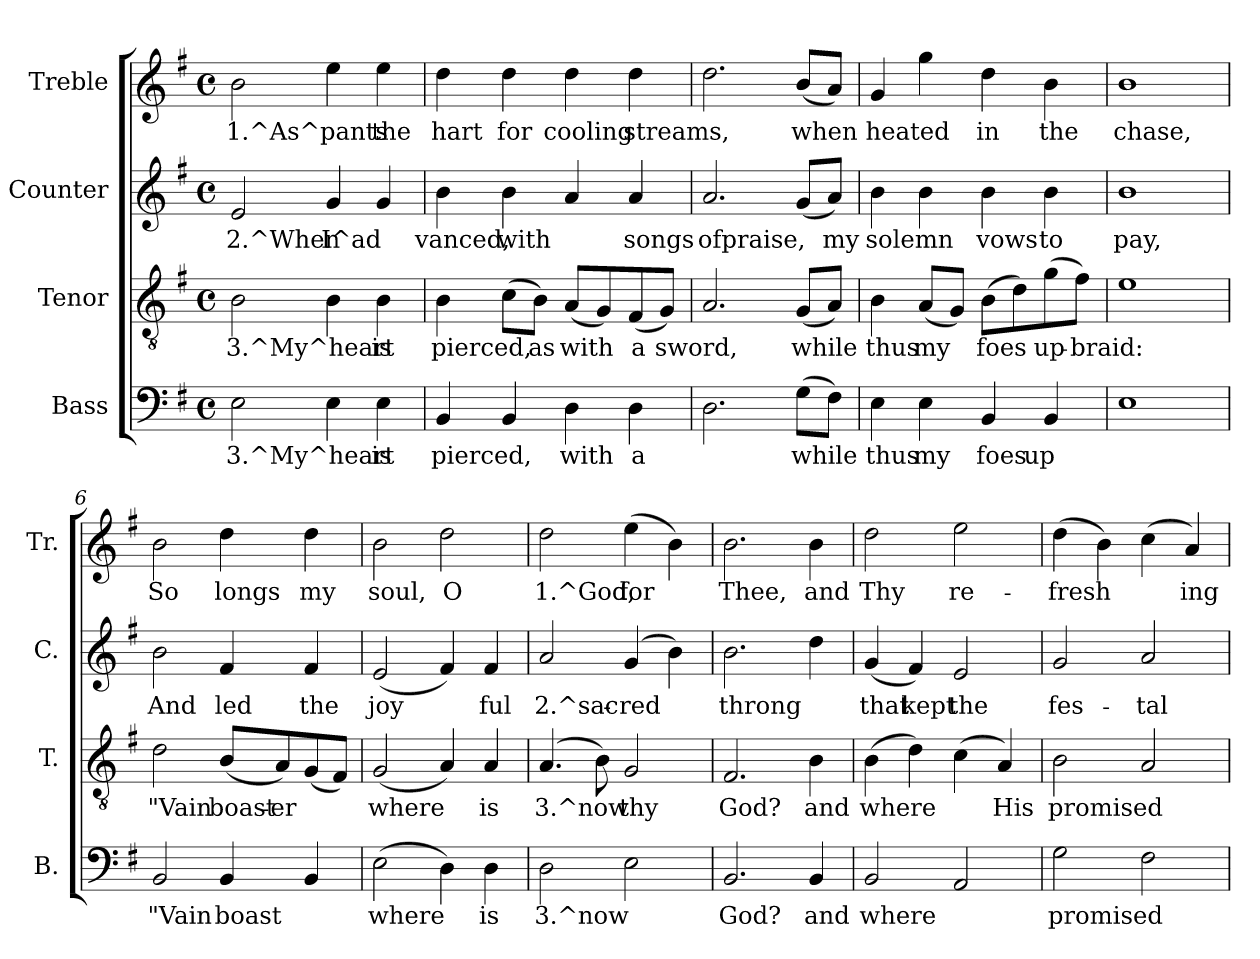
**kern	**text	**kern	**text	**kern	**text	**kern	**text
*part4	*part4	*part3	*part3	*part2	*part2	*part1	*part1
*staff4	*staff4	*staff3	*staff3	*staff2	*staff2	*staff1	*staff1
*I"Bass	*	*I"Tenor	*	*I"Counter	*	*I"Treble	*
*I'B.	*	*I'T.	*	*I'C.	*	*I'Tr.	*
!!LO:PB:g=z
*stria5	*	*stria5	*	*stria5	*	*stria5	*
*clefF4	*	*clefGv2	*	*clefG2	*	*clefG2	*
*k[f#]	*	*k[f#]	*	*k[f#]	*	*k[f#]	*
*G:	*	*G:	*	*G:	*	*G:	*
*M4/4	*	*M4/4	*	*M4/4	*	*M4/4	*
*met(c)	*	*met(c)	*	*met(c)	*	*met(c)	*
=1	=1	=1	=1	=1	=1	=1	=1
!	!LO:LY:a:rj	!	!LO:LY:b:rj	!	!LO:LY:b:rj	!	!LO:LY:b:rj
2E\	3.^My^heart	2B\	3.^My^heart	2e/	2.^When	2b\	1.^As^pants
!	!LO:LY:a:rj	!	!LO:LY:b:rj	!	!LO:LY:b:rj	!	!LO:LY:b:rj
4E\	.	4B\	.	4g/	I^ad-	4ee\	.
!	!LO:LY:a:rj	!	!LO:LY:b:rj	!	!LO:LY:b:rj	!	!LO:LY:b:rj
4E\	is	4B\	is	4g/	--	4ee\	the
=2	=2	=2	=2	=2	=2	=2	=2
!	!LO:LY:a:rj	!	!LO:LY:b:rj	!	!LO:LY:b:rj	!	!LO:LY:b:rj
4BB/	pierced,	4B\	pierced,	4b\	-vanced,	4dd\	hart
!	!LO:LY:a:rj	!	!LO:LY:b:rj	!	!LO:LY:b:rj	!	!LO:LY:b:rj
4BB/	.	(>8c\L	.	4b\	with	4dd\	for
!	!	!	!LO:LY:b:rj	!	!	!	!
.	.	8B\J)	as	.	.	.	.
!	!LO:LY:a:rj	!	!LO:LY:b:rj	!	!LO:LY:b:rj	!	!LO:LY:b:rj
4D\	with	(<8A/L	with	4a/	.	4dd\	cooling
!	!	!	!LO:LY:b:rj	!	!	!	!
.	.	8G/)	.	.	.	.	.
!	!LO:LY:a:rj	!	!LO:LY:b:rj	!	!LO:LY:b:rj	!	!LO:LY:b:rj
4D\	a	(<8F#/	a	4a/	songs	4dd\	streams,
!	!	!	!LO:LY:b:rj	!	!	!	!
.	.	8G/J)	sword,	.	.	.	.
=3	=3	=3	=3	=3	=3	=3	=3
!	!LO:LY:a:rj	!	!LO:LY:b:rj	!	!LO:LY:b:rj	!	!LO:LY:b:rj
2.D\	.	2.A/	.	2.a/	ofpraise,	2.dd\	.
!	!LO:LY:a:rj	!	!LO:LY:b:rj	!	!LO:LY:b:rj	!	!LO:LY:b:rj
(>8G\L	while	(<8G/L	while	(<8g/L	.	(<8b/L	when
!	!LO:LY:a:rj	!	!LO:LY:b:rj	!	!LO:LY:b:rj	!	!LO:LY:b:rj
8F#\J)	.	8A/J)	.	8a/J)	my	8a/J)	.
=4	=4	=4	=4	=4	=4	=4	=4
!	!LO:LY:a:rj	!	!LO:LY:b:rj	!	!LO:LY:b:rj	!	!LO:LY:b:rj
4E\	thus	4B\	thus	4b\	solemn	4g/	heated
!	!LO:LY:a:rj	!	!LO:LY:b:rj	!	!LO:LY:b:rj	!	!LO:LY:b:rj
4E\	my	(<8A/L	my	4b\	.	4gg\	.
!	!	!	!LO:LY:b:rj	!	!	!	!
.	.	8G/J)	.	.	.	.	.
!	!LO:LY:a:rj	!	!LO:LY:b:rj	!	!LO:LY:b:rj	!	!LO:LY:b:rj
4BB/	foes	(>8B\L	foes	4b\	vows	4dd\	in
!	!	!	!LO:LY:b:rj	!	!	!	!
.	.	8d\)	.	.	.	.	.
!	!LO:LY:a:rj	!	!LO:LY:b:rj	!	!LO:LY:b:rj	!	!LO:LY:b:rj
4BB/	up-	(>8g\	up-	4b\	to	4b\	the
!	!	!	!LO:LY:b:rj	!	!	!	!
.	.	8f#\J)	-braid:	.	.	.	.
=5	=5	=5	=5	=5	=5	=5	=5
!	!LO:LY:a:rj	!	!LO:LY:b:rj	!	!LO:LY:b:rj	!	!LO:LY:b:rj
1E	--	1e	.	1b	pay,	1b	chase,
=6	=6	=6	=6	=6	=6	=6	=6
!	!LO:LY:a:rj	!	!LO:LY:b:rj	!	!LO:LY:b:rj	!	!LO:LY:b:rj
2BB/	-"Vain	2d\	"Vain	2b\	And	2b\	So
!	!LO:LY:a:rj	!	!LO:LY:b:rj	!	!LO:LY:b:rj	!	!LO:LY:b:rj
4BB/	boast-	(<8B/L	boast-	4f#/	led	4dd\	longs
!	!	!	!LO:LY:b:rj	!	!	!	!
.	.	8A/)	-er	.	.	.	.
!	!LO:LY:a:rj	!	!LO:LY:b:rj	!	!LO:LY:b:rj	!	!LO:LY:b:rj
4BB/	--	(<8G/	.	4f#/	the	4dd\	my
!	!	!	!LO:LY:b:rj	!	!	!	!
.	.	8F#/J)	.	.	.	.	.
=7	=7	=7	=7	=7	=7	=7	=7
!	!LO:LY:a:rj	!	!LO:LY:b:rj	!	!LO:LY:b:rj	!	!LO:LY:b:rj
(>2E\	-where	(<2G/	where	(<2e/	joy-	2b\	soul,
!	!LO:LY:a:rj	!	!LO:LY:b:rj	!	!LO:LY:b:rj	!	!LO:LY:b:rj
4D\)	.	4A/)	.	4f#/)	--	2dd\	O
!	!LO:LY:a:rj	!	!LO:LY:b:rj	!	!LO:LY:b:rj	!	!
4D\	is	4A/	is	4f#/	-ful	.	.
!!LO:LB:g=z
=8	=8	=8	=8	=8	=8	=8	=8
!	!LO:LY:a:rj	!	!LO:LY:b:rj	!	!LO:LY:b:rj	!	!LO:LY:b:rj
2D\	3.^now	(>4.A/	3.^now	2a/	2.^sac-	2dd\	1.^God,
!	!	!	!LO:LY:b:rj	!	!	!	!
.	.	8B\)	.	.	.	.	.
!	!LO:LY:a:rj	!	!LO:LY:b:rj	!	!LO:LY:b:rj	!	!LO:LY:b:rj
2E\	.	2G/	thy	(>4g/	-red	(>4ee\	for
!	!	!	!	!	!LO:LY:b:rj	!	!LO:LY:b:rj
.	.	.	.	4b\)	.	4b\)	.
=9	=9	=9	=9	=9	=9	=9	=9
!	!LO:LY:a:rj	!	!LO:LY:b:rj	!	!LO:LY:b:rj	!	!LO:LY:b:rj
2.BB/	God?	2.F#/	God?	2.b\	throng	2.b\	Thee,
!	!LO:LY:a:rj	!	!LO:LY:b:rj	!	!LO:LY:b:rj	!	!LO:LY:b:rj
4BB/	and	4B\	and	4dd\	.	4b\	and
=10	=10	=10	=10	=10	=10	=10	=10
!	!LO:LY:a:rj	!	!LO:LY:b:rj	!	!LO:LY:b:rj	!	!LO:LY:b:rj
2BB/	where	(>4B\	where	(<4g/	that	2dd\	Thy
!	!	!	!LO:LY:b:rj	!	!LO:LY:b:rj	!	!
.	.	4d\)	.	4f#/)	kept	.	.
!	!LO:LY:a:rj	!	!LO:LY:b:rj	!	!LO:LY:b:rj	!	!LO:LY:b:rj
2AA/	.	(>4c\	.	2e/	the	2ee\	re-
!	!	!	!LO:LY:b:rj	!	!	!	!
.	.	4A/)	His	.	.	.	.
=11	=11	=11	=11	=11	=11	=11	=11
!	!LO:LY:a:rj	!	!LO:LY:b:rj	!	!LO:LY:b:rj	!	!LO:LY:b:rj
2G\	promised	2B\	promised	2g/	fes-	(>4dd\	-fresh-
!	!	!	!	!	!	!	!LO:LY:b:rj
.	.	.	.	.	.	4b\)	--
!	!LO:LY:a:rj	!	!LO:LY:b:rj	!	!LO:LY:b:rj	!	!LO:LY:b:rj
2F#\	.	2A/	.	2a/	-tal	(>4cc\	--
!	!	!	!	!	!	!	!LO:LY:b:rj
.	.	.	.	.	.	4a/)	-ing
=	=	=	=	=	=	=	=
*-	*-	*-	*-	*-	*-	*-	*-
